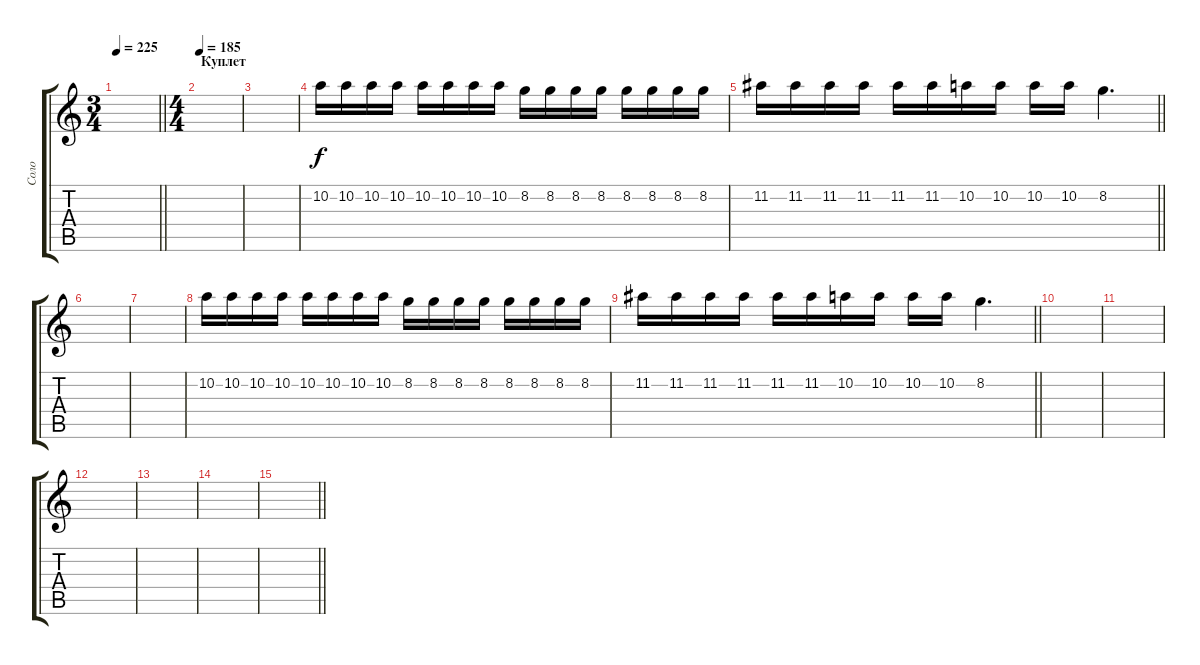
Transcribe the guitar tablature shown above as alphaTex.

\track ("Соло" "Соло") {instrument electricguitarclean}
\staff {score tabs}
\tuning (E4 B3 G3 D3 A2 E2) {hide}
\ts (3 4)
\tempo 225
\clef g2
\barLineRight lightlight
\ks c
|
\ts (4 4)
\section ("" "Куплет")
\tempo 185
|
|
10.2.16{instrument overdrivenguitar} 10.2.16 10.2.16 10.2.16 10.2.16 10.2.16 10.2.16 10.2.16 8.2.16 8.2.16 8.2.16 8.2.16 8.2.16 8.2.16 8.2.16 8.2.16 |
\barLineRight lightlight
11.2.16 11.2.16 11.2.16 11.2.16 11.2.16 11.2.16 10.2.16 10.2.16 10.2.16 10.2.16 8.2.4{d} |
|
|
10.2.16 10.2.16 10.2.16 10.2.16 10.2.16 10.2.16 10.2.16 10.2.16 8.2.16 8.2.16 8.2.16 8.2.16 8.2.16 8.2.16 8.2.16 8.2.16 |
\barLineRight lightlight
11.2.16 11.2.16 11.2.16 11.2.16 11.2.16 11.2.16 10.2.16 10.2.16 10.2.16 10.2.16 8.2.4{d} |
\section ("" " ")
|
|
|
|
|
\barLineRight lightlight
